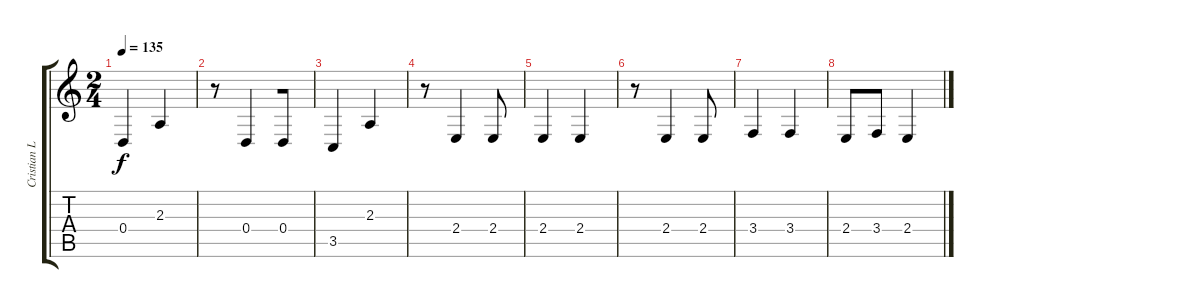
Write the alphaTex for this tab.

\track ("Cristian Lorenz / Keyboard 1" "Cristian L") {instrument synthbrass1}
\staff {score tabs}
\tuning (E4 B3 G3 D3 A2 E2) {hide}
\ts (2 4)
\tempo 135
\clef g2
\ks c
0.4.4{dy f} 2.3.4 |
r.8 0.4.4{beam merge} 0.4.8 |
3.5.4 2.3.4 |
r.8 2.4.4 2.4.8 |
2.4.4 2.4.4 |
r.8 2.4.4 2.4.8 |
3.4.4 3.4.4 |
2.4.8 3.4.8 2.4.4
